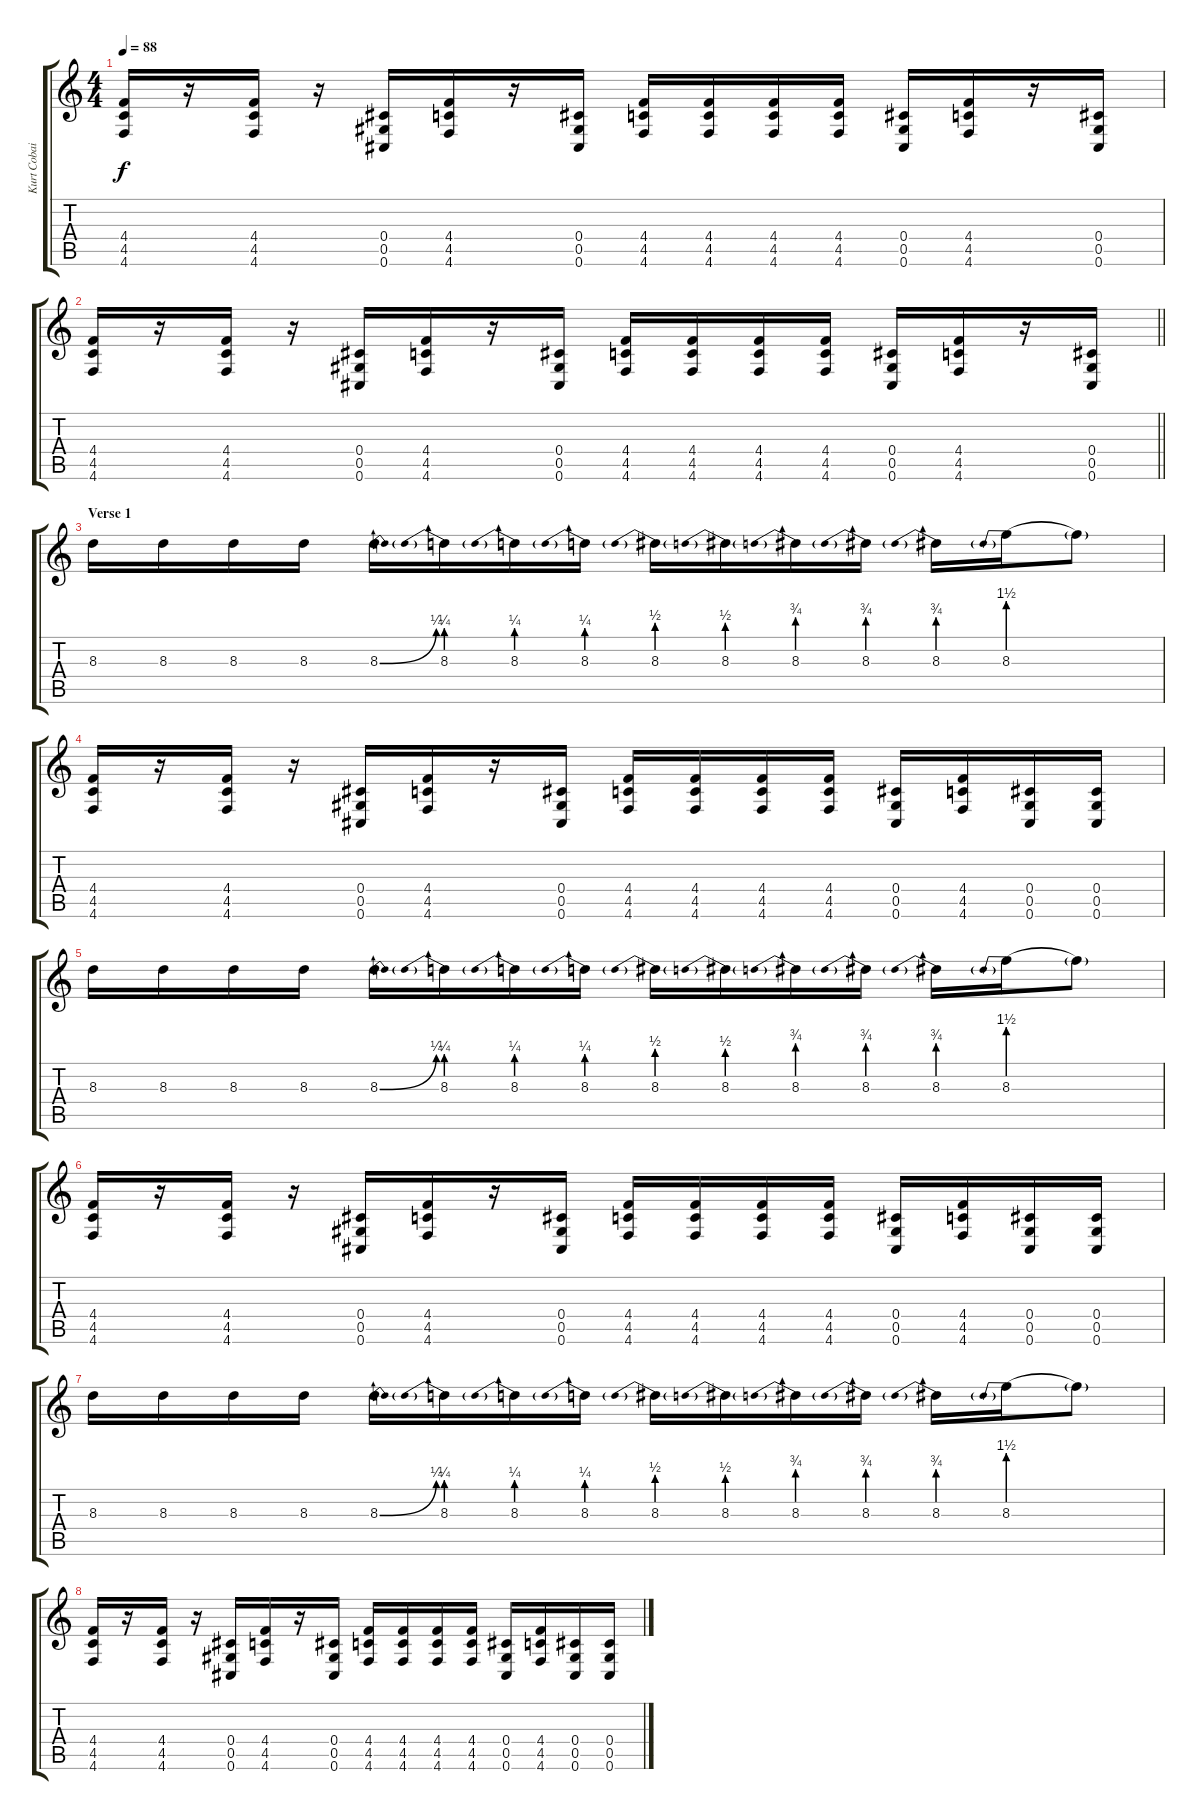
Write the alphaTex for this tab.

\track ("Kurt Cobain - Guitar I" "Kurt Cobai") {instrument distortionguitar}
\staff {score tabs}
\tuning (Eb4 Bb3 Gb3 Db3 Ab2 Db2) {hide}
\ts (4 4)
\tempo 88
\clef g2
\ks c
(4.4 4.5 4.6).16{dy f} r.16 (4.4 4.5 4.6).16 r.16 (0.4 0.5 0.6).16 (4.4 4.5 4.6).16 r.16 (0.4 0.5 0.6).16 (4.4 4.5 4.6).16 (4.4 4.5 4.6).16 (4.4 4.5 4.6).16 (4.4 4.5 4.6).16 (0.4 0.5 0.6).16 (4.4 4.5 4.6).16 r.16 (0.4 0.5 0.6).16 |
\barLineRight lightlight
(4.4 4.5 4.6).16 r.16 (4.4 4.5 4.6).16 r.16 (0.4 0.5 0.6).16 (4.4 4.5 4.6).16 r.16 (0.4 0.5 0.6).16 (4.4 4.5 4.6).16 (4.4 4.5 4.6).16 (4.4 4.5 4.6).16 (4.4 4.5 4.6).16 (0.4 0.5 0.6).16 (4.4 4.5 4.6).16 r.16 (0.4 0.5 0.6).16 |
\section ("" "Verse 1")
8.3.16 8.3.16 8.3.16 8.3.16 8.3{be (bend 0 0 60 1)}.16 8.3{be (prebend 0 1 60 1)}.16 8.3{be (prebend 0 1 60 1)}.16 8.3{be (prebend 0 1 60 1)}.16 8.3{be (prebend 0 2 60 2)}.16 8.3{be (prebend 0 2 60 2)}.16 8.3{be (prebend 0 3 60 3)}.16 8.3{be (prebend 0 3 60 3)}.16 8.3{be (prebend 0 3 60 3)}.16 8.3{be (prebend 0 6 60 6)}.16 8.3{t}.8 |
(4.4 4.5 4.6).16 r.16 (4.4 4.5 4.6).16 r.16 (0.4 0.5 0.6).16 (4.4 4.5 4.6).16 r.16 (0.4 0.5 0.6).16 (4.4 4.5 4.6).16 (4.4 4.5 4.6).16 (4.4 4.5 4.6).16 (4.4 4.5 4.6).16 (0.4 0.5 0.6).16 (4.4 4.5 4.6).16 (0.4 0.5 0.6).16 (0.4 0.5 0.6).16 |
8.3.16 8.3.16 8.3.16 8.3.16 8.3{be (bend 0 0 60 1)}.16 8.3{be (prebend 0 1 60 1)}.16 8.3{be (prebend 0 1 60 1)}.16 8.3{be (prebend 0 1 60 1)}.16 8.3{be (prebend 0 2 60 2)}.16 8.3{be (prebend 0 2 60 2)}.16 8.3{be (prebend 0 3 60 3)}.16 8.3{be (prebend 0 3 60 3)}.16 8.3{be (prebend 0 3 60 3)}.16 8.3{be (prebend 0 6 60 6)}.16 8.3{t}.8 |
(4.4 4.5 4.6).16 r.16 (4.4 4.5 4.6).16 r.16 (0.4 0.5 0.6).16 (4.4 4.5 4.6).16 r.16 (0.4 0.5 0.6).16 (4.4 4.5 4.6).16 (4.4 4.5 4.6).16 (4.4 4.5 4.6).16 (4.4 4.5 4.6).16 (0.4 0.5 0.6).16 (4.4 4.5 4.6).16 (0.4 0.5 0.6).16 (0.4 0.5 0.6).16 |
8.3.16 8.3.16 8.3.16 8.3.16 8.3{be (bend 0 0 60 1)}.16 8.3{be (prebend 0 1 60 1)}.16 8.3{be (prebend 0 1 60 1)}.16 8.3{be (prebend 0 1 60 1)}.16 8.3{be (prebend 0 2 60 2)}.16 8.3{be (prebend 0 2 60 2)}.16 8.3{be (prebend 0 3 60 3)}.16 8.3{be (prebend 0 3 60 3)}.16 8.3{be (prebend 0 3 60 3)}.16 8.3{be (prebend 0 6 60 6)}.16 8.3{t}.8 |
(4.4 4.5 4.6).16 r.16 (4.4 4.5 4.6).16 r.16 (0.4 0.5 0.6).16 (4.4 4.5 4.6).16 r.16 (0.4 0.5 0.6).16 (4.4 4.5 4.6).16 (4.4 4.5 4.6).16 (4.4 4.5 4.6).16 (4.4 4.5 4.6).16 (0.4 0.5 0.6).16 (4.4 4.5 4.6).16 (0.4 0.5 0.6).16 (0.4 0.5 0.6).16
